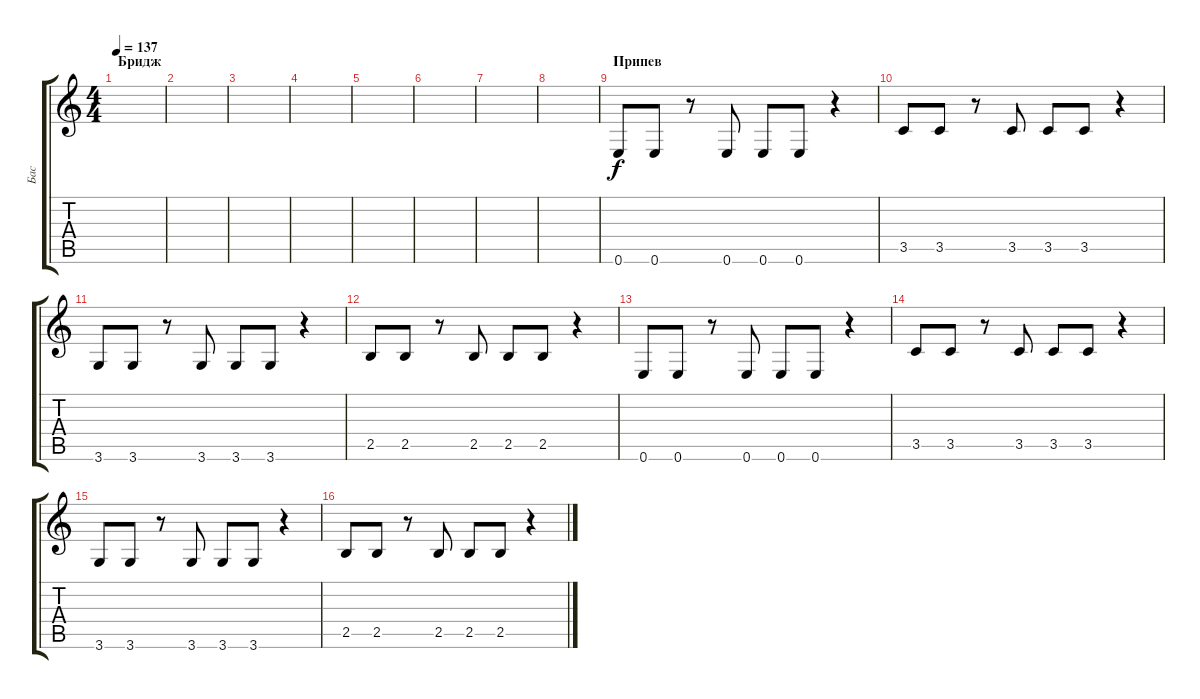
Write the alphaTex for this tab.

\track ("Бас" "Бас") {instrument electricbassfinger}
\staff {score tabs}
\tuning (E4 B3 G3 D3 A2 E2) {hide}
\ts (4 4)
\section ("" "Бридж")
\tempo 137
\clef g2
\ks c
|
|
|
|
|
|
|
|
\section ("" "Припев")
0.6.8 0.6.8 r.8 0.6.8 0.6.8 0.6.8 r.4 |
3.5.8 3.5.8 r.8 3.5.8 3.5.8 3.5.8 r.4 |
3.6.8 3.6.8 r.8 3.6.8 3.6.8 3.6.8 r.4 |
2.5.8 2.5.8 r.8 2.5.8 2.5.8 2.5.8 r.4 |
0.6.8 0.6.8 r.8 0.6.8 0.6.8 0.6.8 r.4 |
3.5.8 3.5.8 r.8 3.5.8 3.5.8 3.5.8 r.4 |
3.6.8 3.6.8 r.8 3.6.8 3.6.8 3.6.8 r.4 |
2.5.8 2.5.8 r.8 2.5.8 2.5.8 2.5.8 r.4
